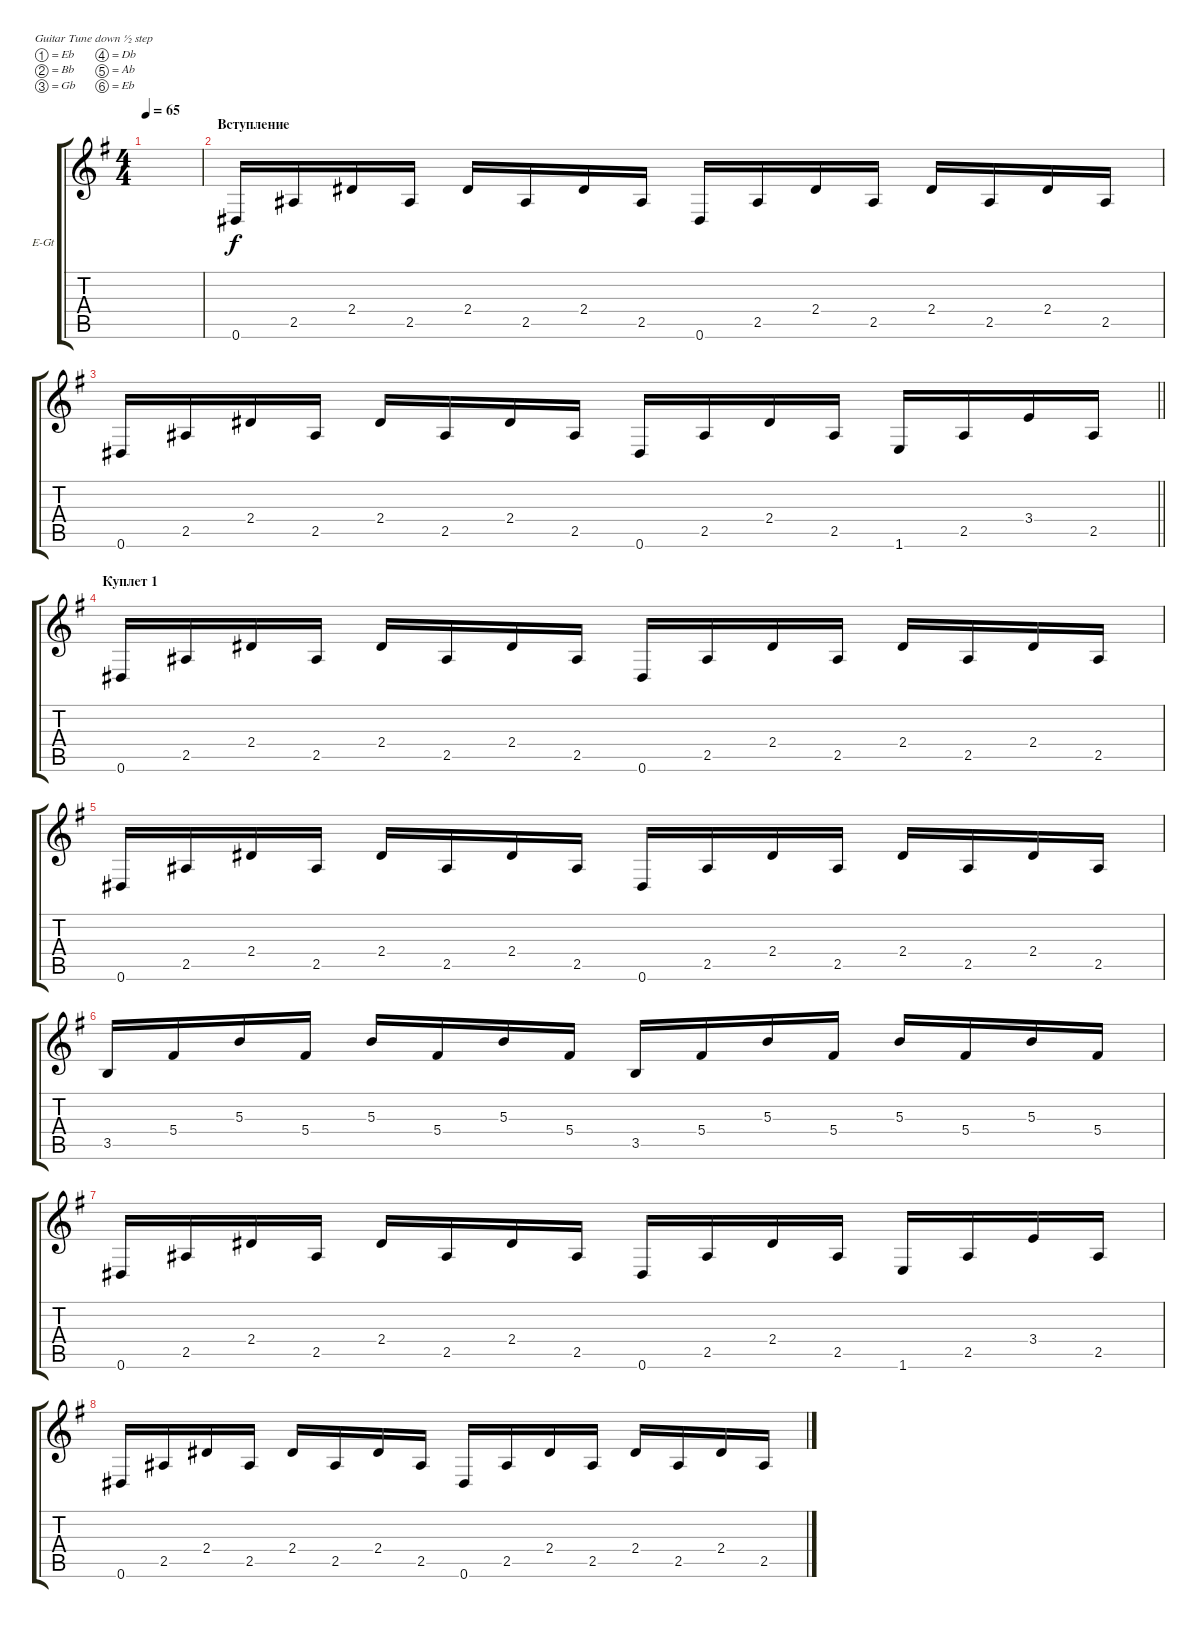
\bracketExtendMode groupsimilarinstruments
\firstSystemTrackNameOrientation horizontal
\otherSystemsTrackNameOrientation horizontal
\track ("Гитара 1" "E-Gt") {instrument distortionguitar}
\staff {score tabs}
\tuning (Eb4 Bb3 Gb3 Db3 Ab2 Eb2)
\ts (4 4)
\beaming (8 2 2 2 2)
\tempo 65
\clef g2
\ks g
|
\section ("" "Вступление")
0.6.16 2.5.16 2.4.16 2.5.16 2.4.16 2.5.16 2.4.16 2.5.16 0.6.16 2.5.16 2.4.16 2.5.16 2.4.16 2.5.16 2.4.16 2.5.16 |
\barLineRight lightlight
0.6.16 2.5.16 2.4.16 2.5.16 2.4.16 2.5.16 2.4.16 2.5.16 0.6.16 2.5.16 2.4.16 2.5.16 1.6.16 2.5.16 3.4.16 2.5.16 |
\section ("" "Куплет 1")
0.6.16 2.5.16 2.4.16 2.5.16 2.4.16 2.5.16 2.4.16 2.5.16 0.6.16 2.5.16 2.4.16 2.5.16 2.4.16 2.5.16 2.4.16 2.5.16 |
0.6.16 2.5.16 2.4.16 2.5.16 2.4.16 2.5.16 2.4.16 2.5.16 0.6.16 2.5.16 2.4.16 2.5.16 2.4.16 2.5.16 2.4.16 2.5.16 |
3.5.16 5.4.16 5.3.16 5.4.16 5.3.16 5.4.16 5.3.16 5.4.16 3.5.16 5.4.16 5.3.16 5.4.16 5.3.16 5.4.16 5.3.16 5.4.16 |
0.6.16 2.5.16 2.4.16 2.5.16 2.4.16 2.5.16 2.4.16 2.5.16 0.6.16 2.5.16 2.4.16 2.5.16 1.6.16 2.5.16 3.4.16 2.5.16 |
0.6.16 2.5.16 2.4.16 2.5.16 2.4.16 2.5.16 2.4.16 2.5.16 0.6.16 2.5.16 2.4.16 2.5.16 2.4.16 2.5.16 2.4.16 2.5.16
